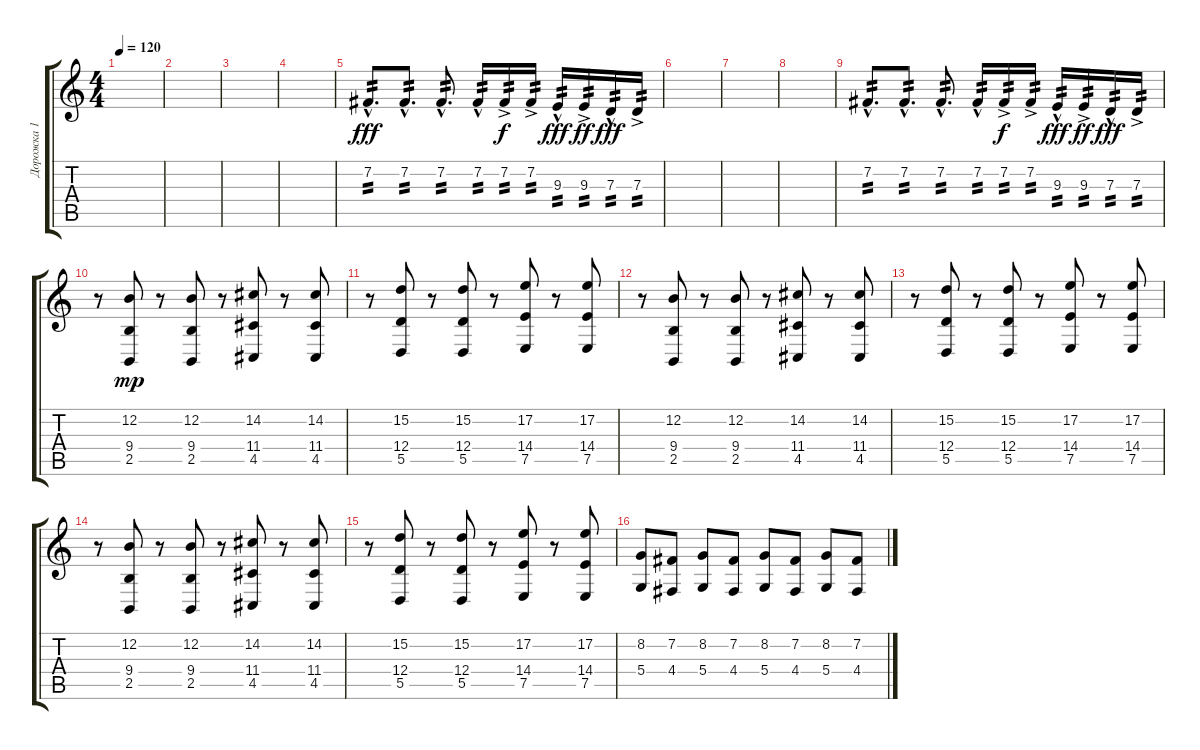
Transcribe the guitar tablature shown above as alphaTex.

\track ("Дорожка 1" "Дорожка 1") {instrument synthbrass1}
\staff {score tabs}
\tuning (E4 B3 G3 D3 A2 E2) {hide}
\ts (4 4)
\tempo 120
\clef g2
\ks c
|
|
|
|
7.2{hac}.8{d tp 2 dy fff} 7.2{hac}.8{d tp 2} 7.2{hac}.8{d tp 2} 7.2{hac}.16{tp 2} 7.2{ac}.16{tp 2 dy f} 7.2{ac}.16{tp 2} 9.3{hac}.16{tp 2 dy fff} 9.3{ac}.16{tp 2 dy ff} 7.3{hac}.16{tp 2 dy fff} 7.3{ac}.16{tp 2} |
|
|
|
7.2{hac}.8{d tp 2} 7.2{hac}.8{d tp 2} 7.2{hac}.8{d tp 2} 7.2{hac}.16{tp 2} 7.2{ac}.16{tp 2 dy f} 7.2{ac}.16{tp 2} 9.3{hac}.16{tp 2 dy fff} 9.3{ac}.16{tp 2 dy ff} 7.3{hac}.16{tp 2 dy fff} 7.3{ac}.16{tp 2} |
r.8 (12.2 9.4 2.5).8{dy mp} r.8 (12.2 9.4 2.5).8 r.8 (14.2 11.4 4.5).8 r.8 (14.2 11.4 4.5).8 |
r.8 (15.2 12.4 5.5).8 r.8 (15.2 12.4 5.5).8 r.8 (17.2 14.4 7.5).8 r.8 (17.2 14.4 7.5).8 |
r.8 (12.2 9.4 2.5).8 r.8 (12.2 9.4 2.5).8 r.8 (14.2 11.4 4.5).8 r.8 (14.2 11.4 4.5).8 |
r.8 (15.2 12.4 5.5).8 r.8 (15.2 12.4 5.5).8 r.8 (17.2 14.4 7.5).8 r.8 (17.2 14.4 7.5).8 |
r.8 (12.2 9.4 2.5).8 r.8 (12.2 9.4 2.5).8 r.8 (14.2 11.4 4.5).8 r.8 (14.2 11.4 4.5).8 |
r.8 (15.2 12.4 5.5).8 r.8 (15.2 12.4 5.5).8 r.8 (17.2 14.4 7.5).8 r.8 (17.2 14.4 7.5).8 |
(8.2 5.4).8 (7.2 4.4).8 (8.2 5.4).8 (7.2 4.4).8 (8.2 5.4).8 (7.2 4.4).8 (8.2 5.4).8 (7.2 4.4).8
